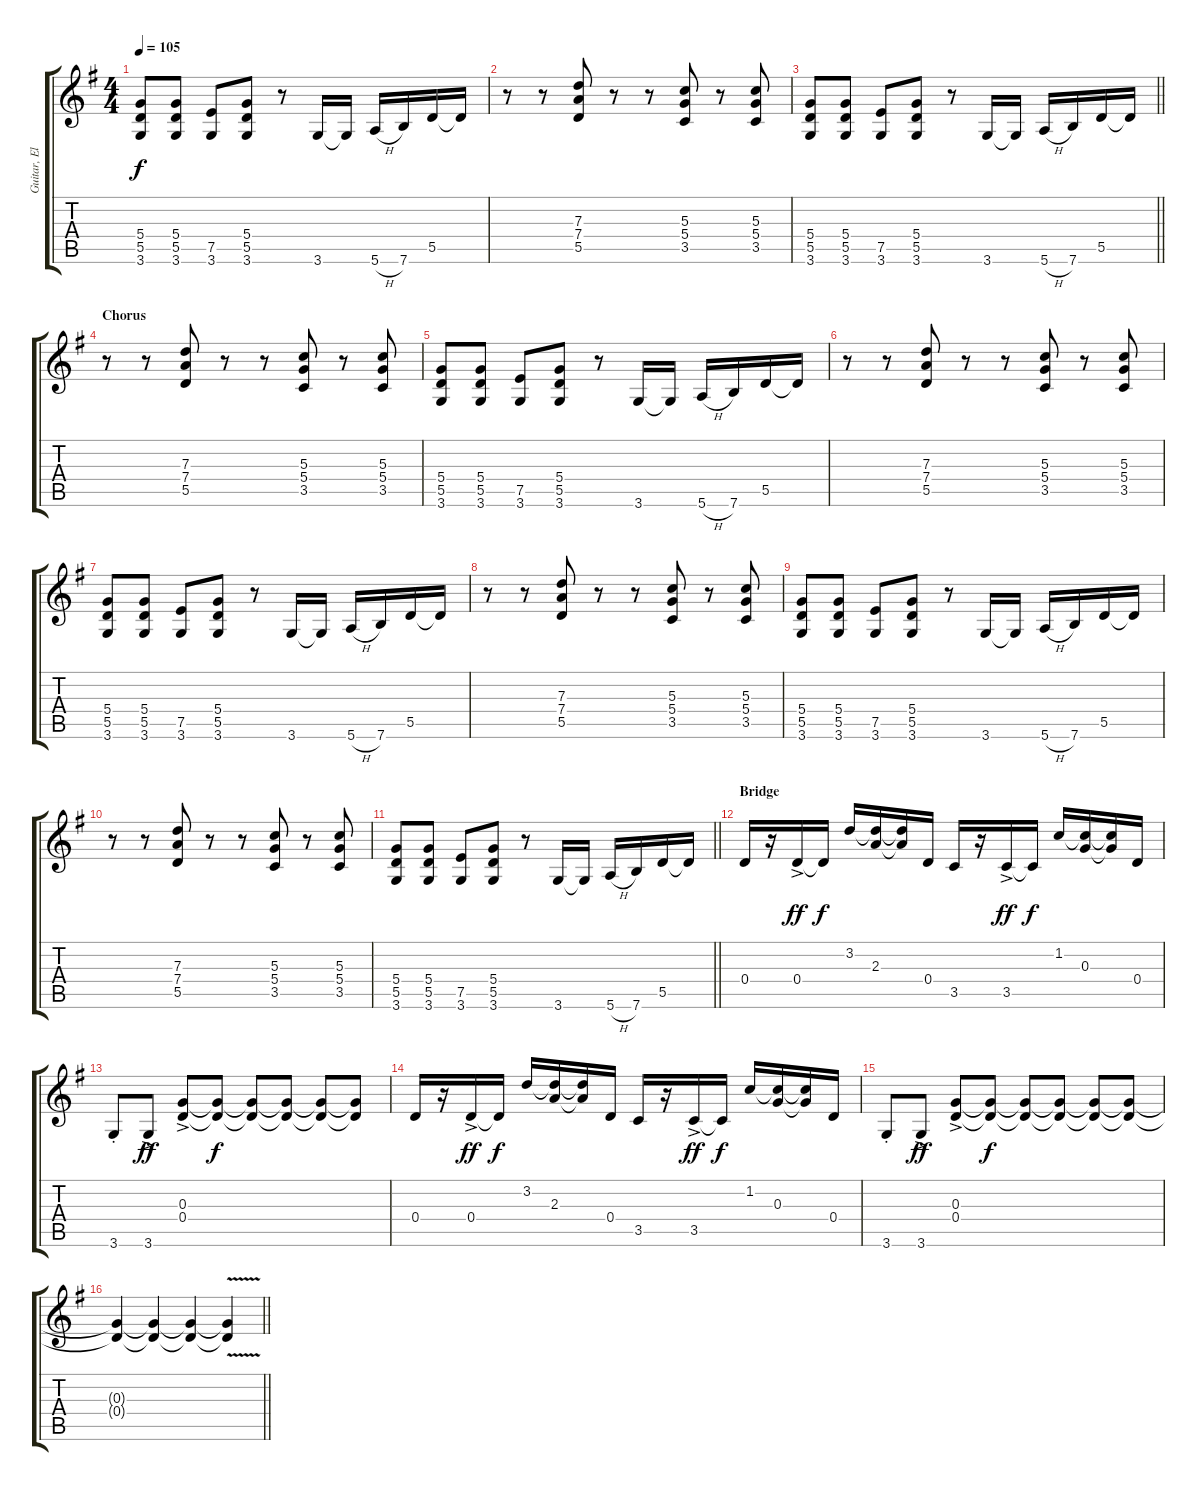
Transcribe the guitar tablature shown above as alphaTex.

\track ("Guitar, Electric" "Guitar, El") {instrument overdrivenguitar}
\staff {score tabs}
\tuning (E4 B3 G3 D3 A2 E2) {hide}
\ts (4 4)
\tempo 105
\clef g2
\ks g
(5.4 5.5 3.6).8{dy f} (5.4 5.5 3.6).8 (7.5 3.6).8 (5.4 5.5 3.6).8 r.8 3.6.16 3.6{t}.16 5.6{h}.16 7.6.16 5.5.16 5.5{t}.16 |
r.8 r.8 (7.3 7.4 5.5).8 r.8 r.8 (5.3 5.4 3.5).8 r.8 (5.3 5.4 3.5).8 |
\barLineRight lightlight
(5.4 5.5 3.6).8 (5.4 5.5 3.6).8 (7.5 3.6).8 (5.4 5.5 3.6).8 r.8 3.6.16 3.6{t}.16 5.6{h}.16 7.6.16 5.5.16 5.5{t}.16 |
\section ("" "Chorus")
r.8 r.8 (7.3 7.4 5.5).8 r.8 r.8 (5.3 5.4 3.5).8 r.8 (5.3 5.4 3.5).8 |
(5.4 5.5 3.6).8 (5.4 5.5 3.6).8 (7.5 3.6).8 (5.4 5.5 3.6).8 r.8 3.6.16 3.6{t}.16 5.6{h}.16 7.6.16 5.5.16 5.5{t}.16 |
r.8 r.8 (7.3 7.4 5.5).8 r.8 r.8 (5.3 5.4 3.5).8 r.8 (5.3 5.4 3.5).8 |
(5.4 5.5 3.6).8 (5.4 5.5 3.6).8 (7.5 3.6).8 (5.4 5.5 3.6).8 r.8 3.6.16 3.6{t}.16 5.6{h}.16 7.6.16 5.5.16 5.5{t}.16 |
r.8 r.8 (7.3 7.4 5.5).8 r.8 r.8 (5.3 5.4 3.5).8 r.8 (5.3 5.4 3.5).8 |
(5.4 5.5 3.6).8 (5.4 5.5 3.6).8 (7.5 3.6).8 (5.4 5.5 3.6).8 r.8 3.6.16 3.6{t}.16 5.6{h}.16 7.6.16 5.5.16 5.5{t}.16 |
r.8 r.8 (7.3 7.4 5.5).8 r.8 r.8 (5.3 5.4 3.5).8 r.8 (5.3 5.4 3.5).8 |
\barLineRight lightlight
(5.4 5.5 3.6).8 (5.4 5.5 3.6).8 (7.5 3.6).8 (5.4 5.5 3.6).8 r.8 3.6.16 3.6{t}.16 5.6{h}.16 7.6.16 5.5.16 5.5{t}.16 |
\section ("" "Bridge")
0.4.16 r.16 0.4{ac}.16{dy ff} 0.4{t}.16{dy f} 3.2.16 (3.2{t} 2.3).16 (3.2{t} 2.3{t}).16 0.4.16 3.5.16 r.16 3.5{ac}.16{dy ff} 3.5{t}.16{dy f} 1.2.16 (1.2{t} 0.3).16 (1.2{t} 0.3{t}).16 0.4.16 |
3.6{st}.8 3.6{ac}.8{dy ff} (0.3 0.4{ac}).8 (0.3{t} 0.4{t}).8{dy f} (0.3{t} 0.4{t}).8 (0.3{t} 0.4{t}).8 (0.3{t} 0.4{t}).8 (0.3{t} 0.4{t}).8 |
0.4.16 r.16 0.4{ac}.16{dy ff} 0.4{t}.16{dy f} 3.2.16 (3.2{t} 2.3).16 (3.2{t} 2.3{t}).16 0.4.16 3.5.16 r.16 3.5{ac}.16{dy ff} 3.5{t}.16{dy f} 1.2.16 (1.2{t} 0.3).16 (1.2{t} 0.3{t}).16 0.4.16 |
3.6{st}.8 3.6{ac}.8{dy ff} (0.3 0.4{ac}).8 (0.3{t} 0.4{t}).8{dy f} (0.3{t} 0.4{t}).8 (0.3{t} 0.4{t}).8 (0.3{t} 0.4{t}).8 (0.3{t} 0.4{t}).8 |
\barLineRight lightlight
(0.3{t} 0.4{t}).4 (0.3{t} 0.4{t}).4 (0.3{t} 0.4{t}).4 (0.3{v t} 0.4{t}).4
